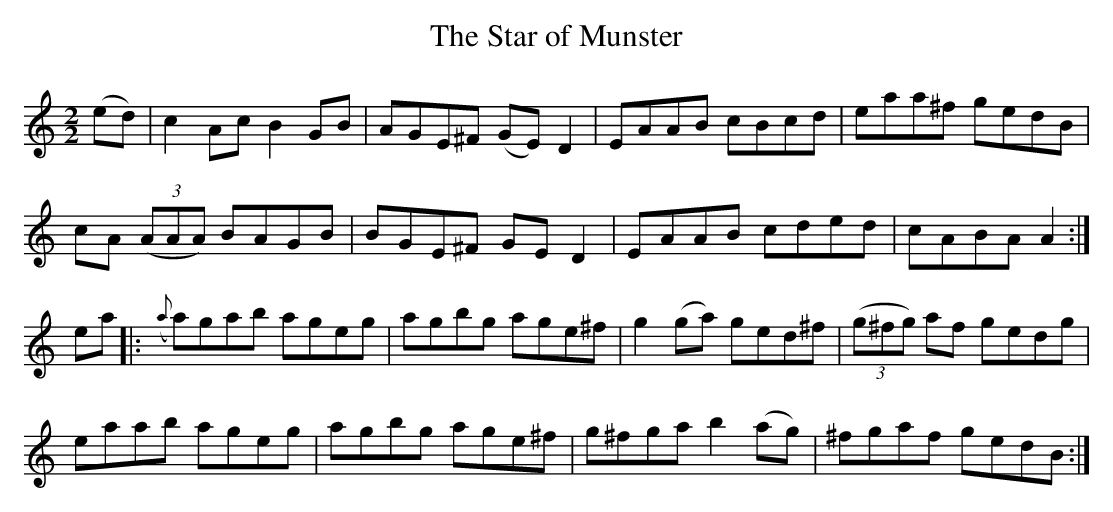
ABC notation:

X:1
T:The Star of Munster
BRENNAN Dec. 2002 (HTTP://WWW.SOSYOURMOM.COM)
M:2/2
L:1/8
K:C
(ed)|c2Ac B2GB|AGE^F (GE) D2|EAAB cBcd|eaa^f gedB|
cA  ((3AAA) BAGB|BGE^F GE D2|EAAB cded|cABA A2:|
ea|:({a}a)gab ageg|agbg age^f|g2(ga) ged^f| ((3g^fg) af gedg|
eaab ageg| agbg age^f|g^fga b2(ag)|^fgaf gedB:|
